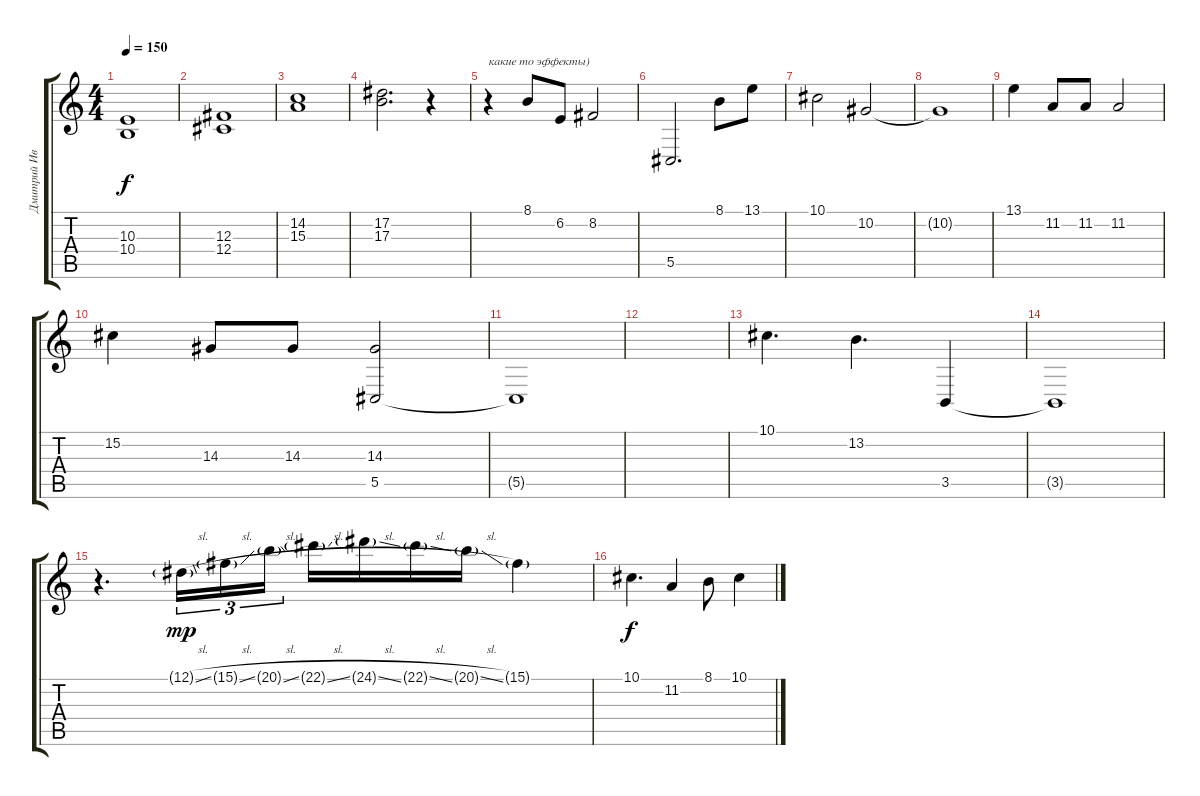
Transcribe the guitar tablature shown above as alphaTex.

\track ("Дмитрий Иванов" "Дмитрий Ив") {instrument stringensemble2}
\staff {score tabs}
\tuning (Eb4 Bb3 Gb3 Db3 Ab2 Eb2) {hide}
\ts (4 4)
\tempo 150
\clef g2
\ks c
(10.3 10.4).1{dy f} |
(12.3 12.4).1 |
(14.2 15.3).1 |
(17.2 17.3).2{d} r.4 |
r.4{txt "какие то эффекты)" volume 5 instrument fx5brightness} 8.1.8 6.2.8 8.2.2 |
5.5.2{d} 8.1.8 13.1.8 |
10.1.2 10.2.2 |
10.2{t}.1 |
13.1.4 11.2.8 11.2.8 11.2.2 |
15.2.4 14.3.8 14.3.8 (14.3 5.5).2 |
5.5{t}.1 |
|
10.1.4{d} 13.2.4{d} 3.5.4 |
3.5{t}.1 |
r.4{d instrument panflute} 12.1{sl g}.16{tu (3 2) dy mp} 15.1{sl g}.16{tu (3 2)} 20.1{sl g}.16{tu (3 2)} 22.1{sl g}.16 24.1{sl g}.16 22.1{sl g}.16 20.1{sl g}.16 15.1{g}.4 |
10.1.4{d dy f instrument fx5brightness} 11.2.4 8.1.8 10.1.4
